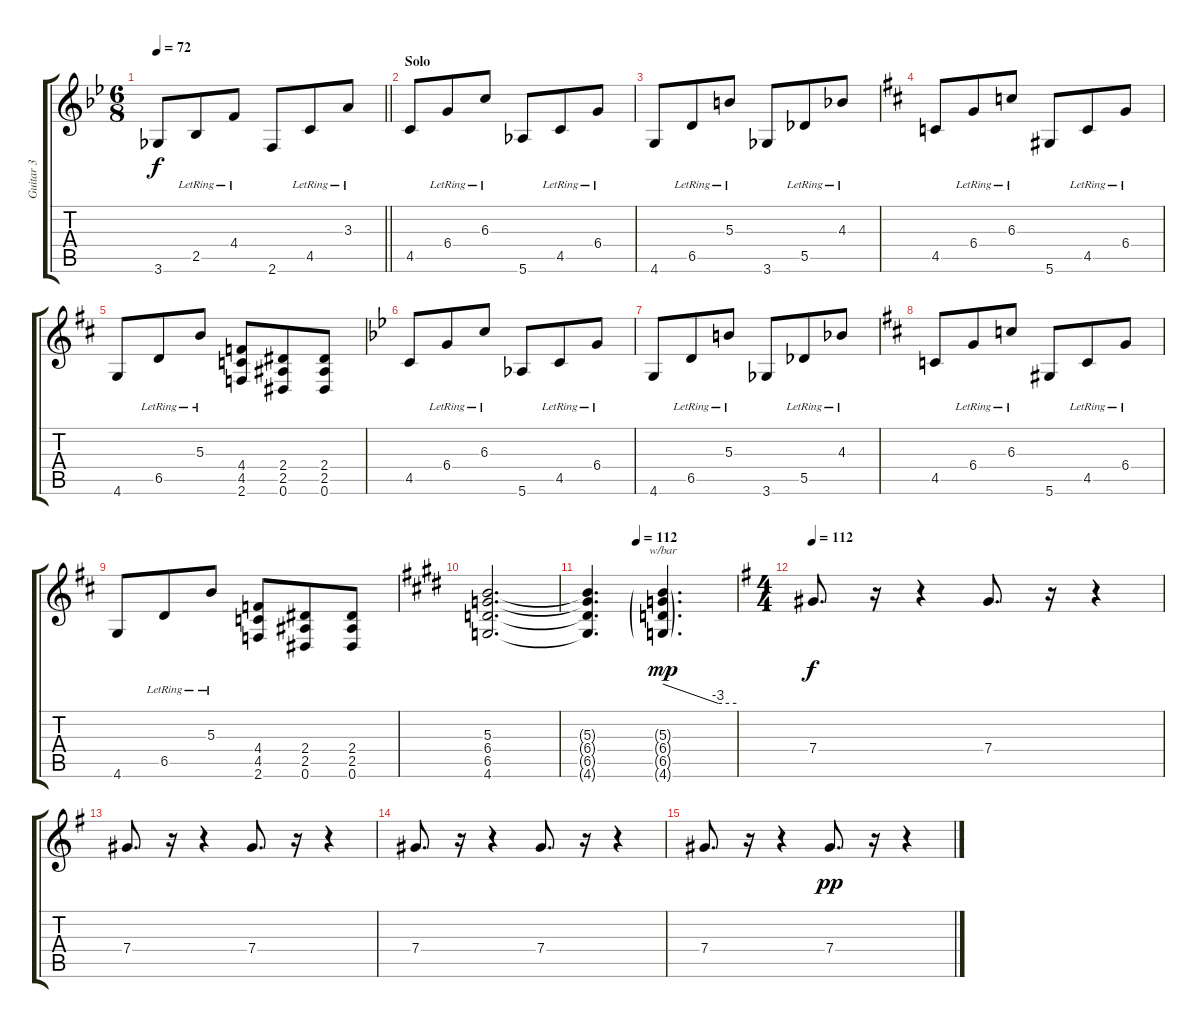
\track ("Guitar 3" "Guitar 3") {instrument distortionguitar}
\staff {score tabs}
\tuning (Eb4 Bb3 Gb3 Db3 Ab2 Eb2) {hide}
\ts (6 8)
\tempo 72
\clef g2
\barLineRight lightlight
\ks bb
3.6.8{dy f} 2.5{lr}.8 4.4{lr}.8 2.6.8 4.5{lr}.8 3.3{lr}.8 |
\section ("" "Solo")
4.5.8 6.4{lr}.8 6.3{lr}.8 5.6.8 4.5{lr}.8 6.4{lr}.8 |
4.6.8 6.5{lr}.8 5.3{lr}.8 3.6.8 5.5{lr}.8 4.3{lr}.8 |
\ks d
4.5.8 6.4{lr}.8 6.3{lr}.8 5.6.8 4.5{lr}.8 6.4{lr}.8 |
4.6.8 6.5{lr}.8 5.3{lr}.8 (4.4 4.5 2.6).8 (2.4 2.5 0.6).8 (2.4 2.5 0.6).8 |
\ks bb
4.5.8 6.4{lr}.8 6.3{lr}.8 5.6.8 4.5{lr}.8 6.4{lr}.8 |
4.6.8 6.5{lr}.8 5.3{lr}.8 3.6.8 5.5{lr}.8 4.3{lr}.8 |
\ks d
4.5.8 6.4{lr}.8 6.3{lr}.8 5.6.8 4.5{lr}.8 6.4{lr}.8 |
4.6.8 6.5{lr}.8 5.3{lr}.8 (4.4 4.5 2.6).8 (2.4 2.5 0.6).8 (2.4 2.5 0.6).8 |
\ks e
(5.3 6.4 6.5 4.6).2{d} |
\tempo (112 0.3333333333333333)
\ks c#minor
(5.3{t} 6.4{t} 6.5{t} 4.6{t}).4{d} (5.3{g} 6.4{g} 6.5{g} 4.6{g}).4{d tbe (custom default 0 0 45 -12 60 -12) dy mp} |
\ts (4 4)
\tempo 112
\ks g
7.4.8{d dy f} r.16 r.4 7.4.8{d} r.16 r.4 |
7.4.8{d} r.16 r.4 7.4.8{d} r.16 r.4 |
7.4.8{d} r.16 r.4 7.4.8{d} r.16 r.4 |
7.4.8{d} r.16 r.4 7.4.8{d dy pp} r.16 r.4
